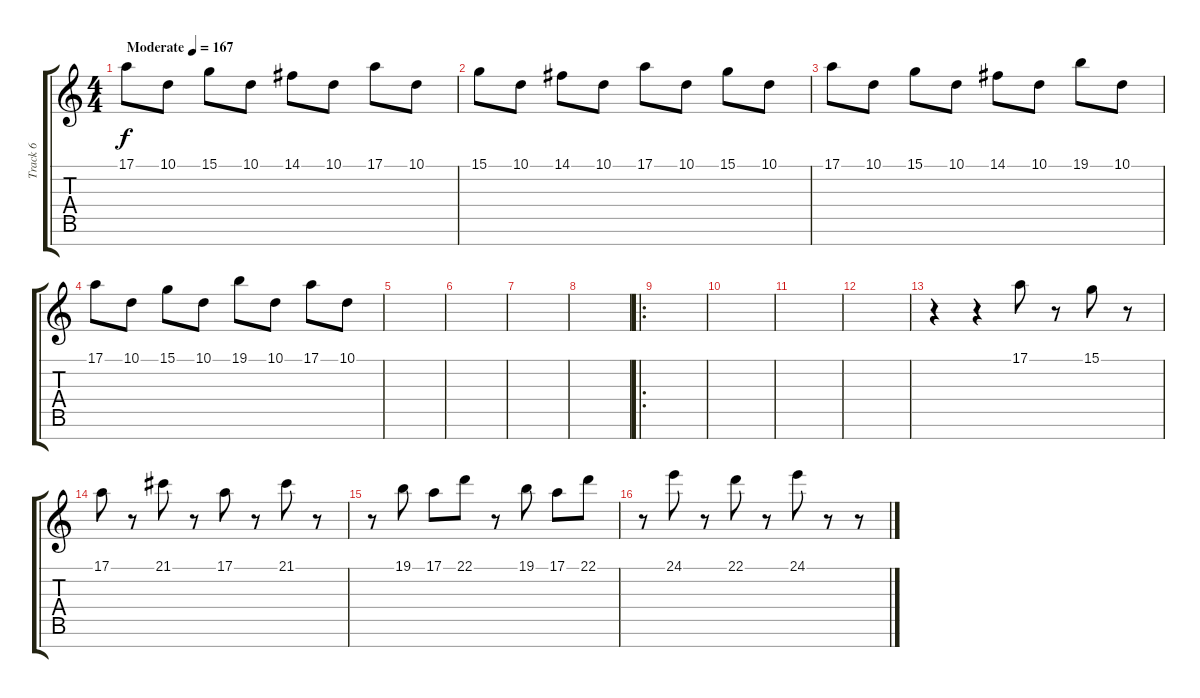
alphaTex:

\track ("Track 6" "Track 6") {instrument recorder}
\staff {score tabs}
\tuning (E4 B3 G3 D3 A2 E2 B1) {hide}
\ts (4 4)
\tempo (167 "Moderate")
\clef g2
\ks c
17.1.8{dy f instrument recorder} 10.1.8 15.1.8 10.1.8 14.1.8 10.1.8 17.1.8 10.1.8 |
15.1.8 10.1.8 14.1.8 10.1.8 17.1.8 10.1.8 15.1.8 10.1.8 |
17.1.8 10.1.8 15.1.8 10.1.8 14.1.8 10.1.8 19.1.8 10.1.8 |
17.1.8 10.1.8 15.1.8 10.1.8 19.1.8 10.1.8 17.1.8 10.1.8 |
|
|
|
|
\ro
|
|
|
|
r.4 r.4 17.1.8 r.8 15.1.8 r.8 |
17.1.8 r.8 21.1.8 r.8 17.1.8 r.8 21.1.8 r.8 |
r.8 19.1.8 17.1.8 22.1.8 r.8 19.1.8 17.1.8 22.1.8 |
r.8 24.1.8 r.8 22.1.8 r.8 24.1.8 r.8 r.8
